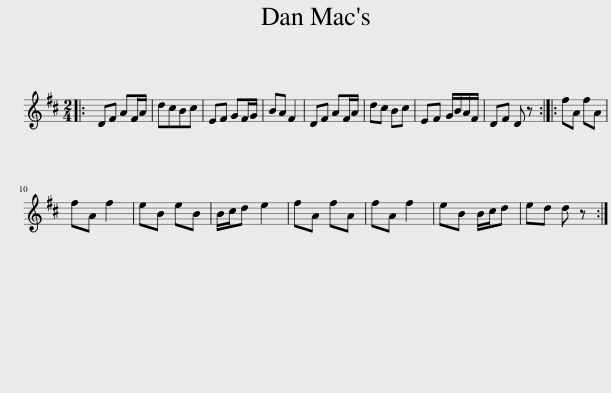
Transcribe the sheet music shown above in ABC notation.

X:1
L:1/8
M:2/4
I:linebreak $
K:D
V:1 treble
V:1
|: DF AF/A/ | dcBc | EF GF/G/ | BA F2 | DF AF/A/ | %5
 dc Bc | EF G/B/A/F/ | DF D z :: fA fA |$ fA f2 | %10
 eB eB | B/c/d e2 | fA fA | fA f2 | eB B/c/d | %15
 ed d z :| %16
